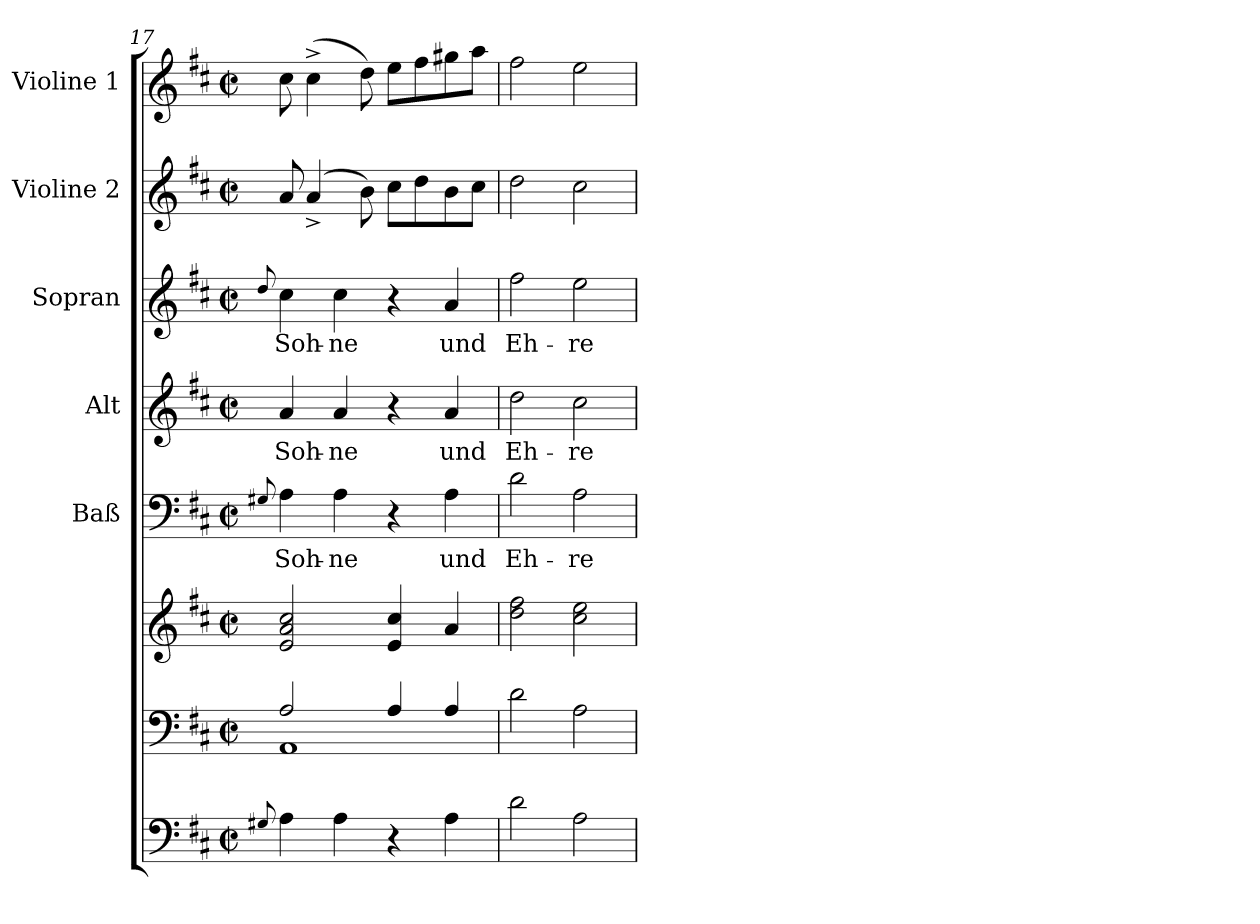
**kern	**kern	**kern	**kern	**text	**kern	**text	**kern	**text	**kern	**kern
*part7	*part6	*part6	*part5	*part5	*part4	*part4	*part3	*part3	*part2	*part1
*staff8	*staff7	*staff6	*staff5	*staff5	*staff4	*staff4	*staff3	*staff3	*staff2	*staff1
*	*	*	*I"Baß	*	*I"Alt	*	*I"Sopran	*	*I"Violine 2	*I"Violine 1
*	*	*	*	*	*	*	*	*	*I'Vln	*I'Vln
*clefF4	*clefF4	*clefG2	*clefF4	*	*clefG2	*	*clefG2	*	*clefG2	*clefG2
*ITrd7c12	*	*	*	*	*	*	*	*	*	*
*k[f#c#]	*k[f#c#]	*k[f#c#]	*k[f#c#]	*	*k[f#c#]	*	*k[f#c#]	*	*k[f#c#]	*k[f#c#]
*D:	*D:	*D:	*D:	*	*D:	*	*D:	*	*D:	*D:
*M2/2	*M2/2	*M2/2	*M2/2	*	*M2/2	*	*M2/2	*	*M2/2	*M2/2
*met(c|)	*met(c|)	*met(c|)	*met(c|)	*	*met(c|)	*	*met(c|)	*	*met(c|)	*met(c|)
=17	=17	=17	=17	=17	=17	=17	=17	=17	=17	=17
8qqGG#X/	.	.	8qqG#X/	.	.	.	8qqdd/	.	.	.
*	*^	*	*	*	*	*	*	*	*	*
!	!	!	!	!	!LO:LY:b	!	!LO:LY:b	!	!LO:LY:b	!	!
4AA\	2A/	1AA	2e/ 2a/ 2cc#/	4A\	Soh-	4a/	Soh-	4cc#\	Soh-	8a/	8cc#\
.	.	.	.	.	.	.	.	.	.	(4a^</	(>4cc#^>\
!	!	!	!	!	!LO:LY:b	!	!LO:LY:b	!	!LO:LY:b	!	!
4AA\	.	.	.	4A\	-ne	4a/	-ne	4cc#\	-ne	.	.
.	.	.	.	.	.	.	.	.	.	8b\)	8dd\)
4r	4A/	.	4e/ 4cc#/	4r	.	4r	.	4r	.	8cc#\L	8ee\L
.	.	.	.	.	.	.	.	.	.	8dd\	8ff#\
!	!	!	!	!	!LO:LY:b	!	!LO:LY:b	!	!LO:LY:b	!	!
4AA\	4A/	.	4a/	4A\	und	4a/	und	4a/	und	8b\	8gg#X\
.	.	.	.	.	.	.	.	.	.	8cc#\J	8aa\J
*	*v	*v	*	*	*	*	*	*	*	*	*
=18	=18	=18	=18	=18	=18	=18	=18	=18	=18	=18
!	!	!	!	!LO:LY:b	!	!LO:LY:b	!	!LO:LY:b	!	!
2D\	2d\	2dd\ 2ff#\	2d\	Eh-	2dd\	Eh-	2ff#\	Eh-	2dd\	2ff#\
!	!	!	!	!LO:LY:b	!	!LO:LY:b	!	!LO:LY:b	!	!
2AA\	2A\	2cc#\ 2ee\	2A\	-re	2cc#\	-re	2ee\	-re	2cc#\	2ee\
=	=	=	=	=	=	=	=	=	=	=
*-	*-	*-	*-	*-	*-	*-	*-	*-	*-	*-
